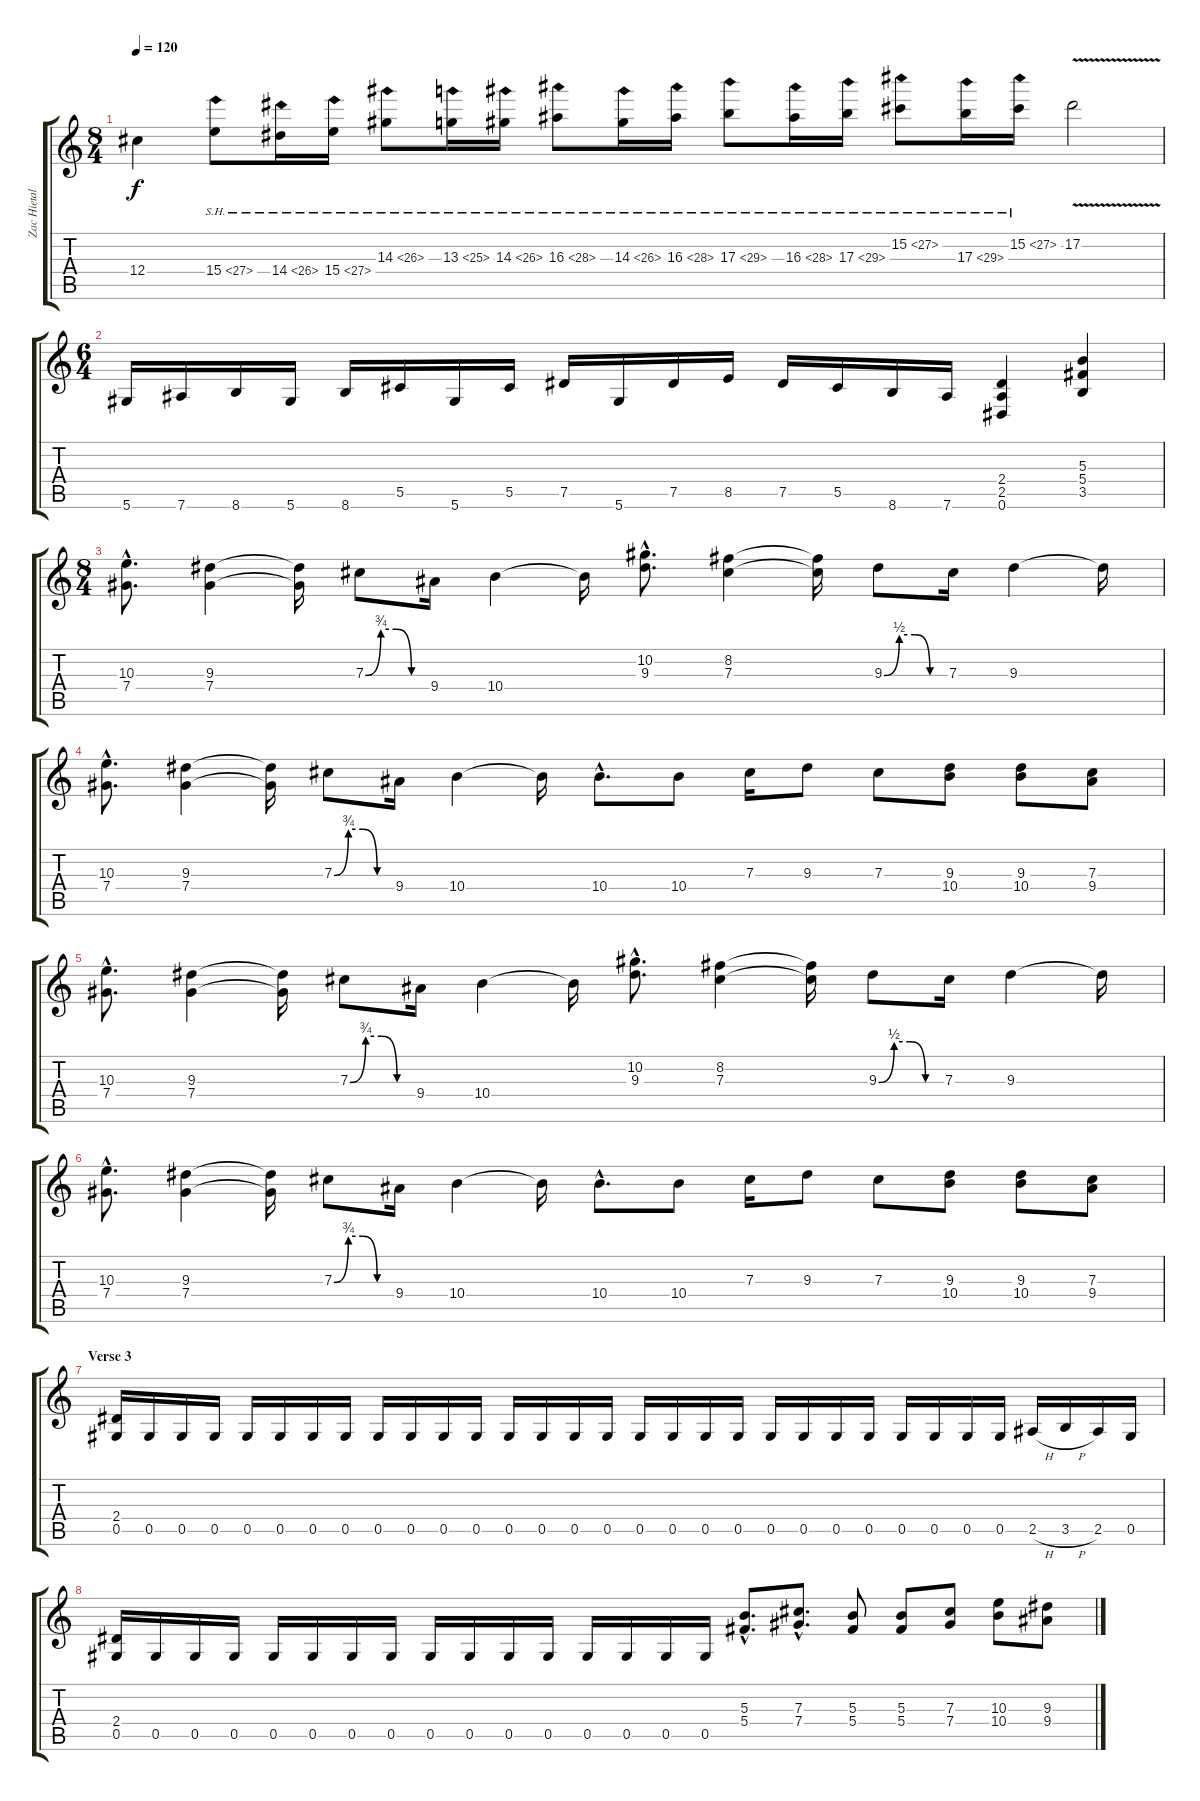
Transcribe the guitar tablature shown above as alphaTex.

\track ("Zac Hietala" "Zac Hietal") {instrument distortionguitar}
\staff {score tabs}
\tuning (Eb4 Bb3 Gb3 Db3 Ab2 Eb2) {hide}
\ts (8 4)
\tempo 120
\clef g2
\ks c
12.4{t}.4{dy f} 15.4{sh 12}.8 14.4{sh 12}.16 15.4{sh 12}.16 14.3{sh 12}.8 13.3{sh 12}.16 14.3{sh 12}.16 16.3{sh 12}.8 14.3{sh 12}.16 16.3{sh 12}.16 17.3{sh 12}.8 16.3{sh 12}.16 17.3{sh 12}.16 15.2{sh 12}.8 17.3{sh 12}.16 15.2{sh 12}.16 17.2{v}.2 |
\ts (6 4)
5.6.16 7.6.16 8.6.16 5.6.16 8.6.16 5.5.16 5.6.16 5.5.16 7.5.16 5.6.16 7.5.16 8.5.16 7.5.16 5.5.16 8.6.16 7.6.16 (2.4 2.5 0.6).4 (5.3 5.4 3.5).4 |
\ts (8 4)
(10.3{hac} 7.4{hac}).8{d} (9.3 7.4).4 (9.3{t} 7.4{t}).16 7.3{be (custom 0 0 15 3 30 3 45 0 60 0)}.8 9.4.16 10.4.4 10.4{t}.16 (10.2{hac} 9.3{hac}).8{d} (8.2 7.3).4 (8.2{t} 7.3{t}).16 9.3{be (custom 0 0 15 2 30 2 45 0 60 0)}.8 7.3.16 9.3.4 9.3{t}.16 |
(10.3{hac} 7.4{hac}).8{d} (9.3 7.4).4 (9.3{t} 7.4{t}).16 7.3{be (custom 0 0 15 3 30 3 45 0 60 0)}.8 9.4.16 10.4.4 10.4{t}.16 10.4{hac}.8{d} 10.4.8 7.3.16 9.3.8 7.3.8 (9.3 10.4).8 (9.3 10.4).8 (7.3 9.4).8 |
(10.3{hac} 7.4{hac}).8{d} (9.3 7.4).4 (9.3{t} 7.4{t}).16 7.3{be (custom 0 0 15 3 30 3 45 0 60 0)}.8 9.4.16 10.4.4 10.4{t}.16 (10.2{hac} 9.3{hac}).8{d} (8.2 7.3).4 (8.2{t} 7.3{t}).16 9.3{be (custom 0 0 15 2 30 2 45 0 60 0)}.8 7.3.16 9.3.4 9.3{t}.16 |
(10.3{hac} 7.4{hac}).8{d} (9.3 7.4).4 (9.3{t} 7.4{t}).16 7.3{be (custom 0 0 15 3 30 3 45 0 60 0)}.8 9.4.16 10.4.4 10.4{t}.16 10.4{hac}.8{d} 10.4.8 7.3.16 9.3.8 7.3.8 (9.3 10.4).8 (9.3 10.4).8 (7.3 9.4).8 |
\section ("" "Verse 3")
(2.4 0.5).16 0.5.16 0.5.16 0.5.16 0.5.16 0.5.16 0.5.16 0.5.16 0.5.16 0.5.16 0.5.16 0.5.16 0.5.16 0.5.16 0.5.16 0.5.16 0.5.16 0.5.16 0.5.16 0.5.16 0.5.16 0.5.16 0.5.16 0.5.16 0.5.16 0.5.16 0.5.16 0.5.16 2.5{h}.16 3.5{h}.16 2.5.16 0.5.16 |
(2.4 0.5).16 0.5.16 0.5.16 0.5.16 0.5.16 0.5.16 0.5.16 0.5.16 0.5.16 0.5.16 0.5.16 0.5.16 0.5.16 0.5.16 0.5.16 0.5.16 (5.3{hac} 5.4{hac}).8{d} (7.3{hac} 7.4{hac}).8{d} (5.3 5.4).8 (5.3 5.4).8 (7.3 7.4).8 (10.3 10.4).8 (9.3 9.4).8
